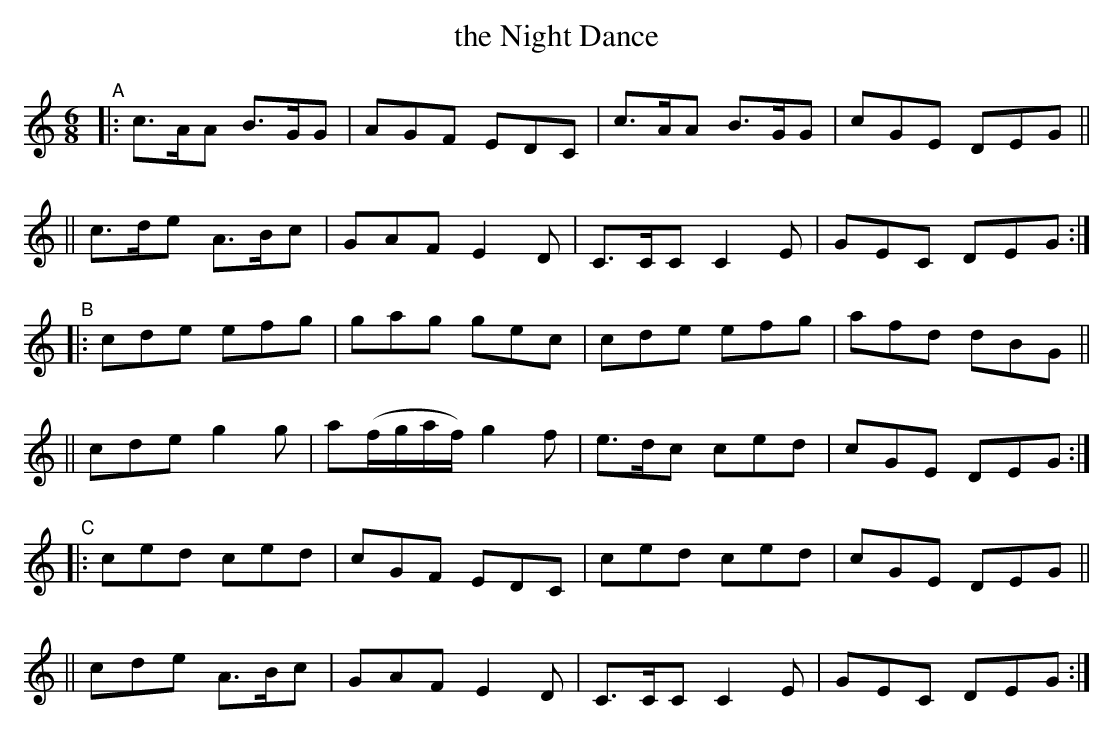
X:1
T: the Night Dance
M: 6/8
L: 1/8
K: C
"^A"\
|: c>AA B>GG | AGF EDC | c>AA B>GG | cGE DEG ||
|| c>de A>Bc | GAF E2D | C>CC C2E | GEC DEG :|
"^B"\
|: cde efg | gag gec | cde efg | afd dBG ||
|| cde g2g | a(f/g/a/f/) g2f | e>dc ced | cGE DEG :|
"^C"\
|: ced ced | cGF EDC | ced ced | cGE DEG ||
|| cde A>Bc | GAF E2D | C>CC C2E | GEC DEG :|
